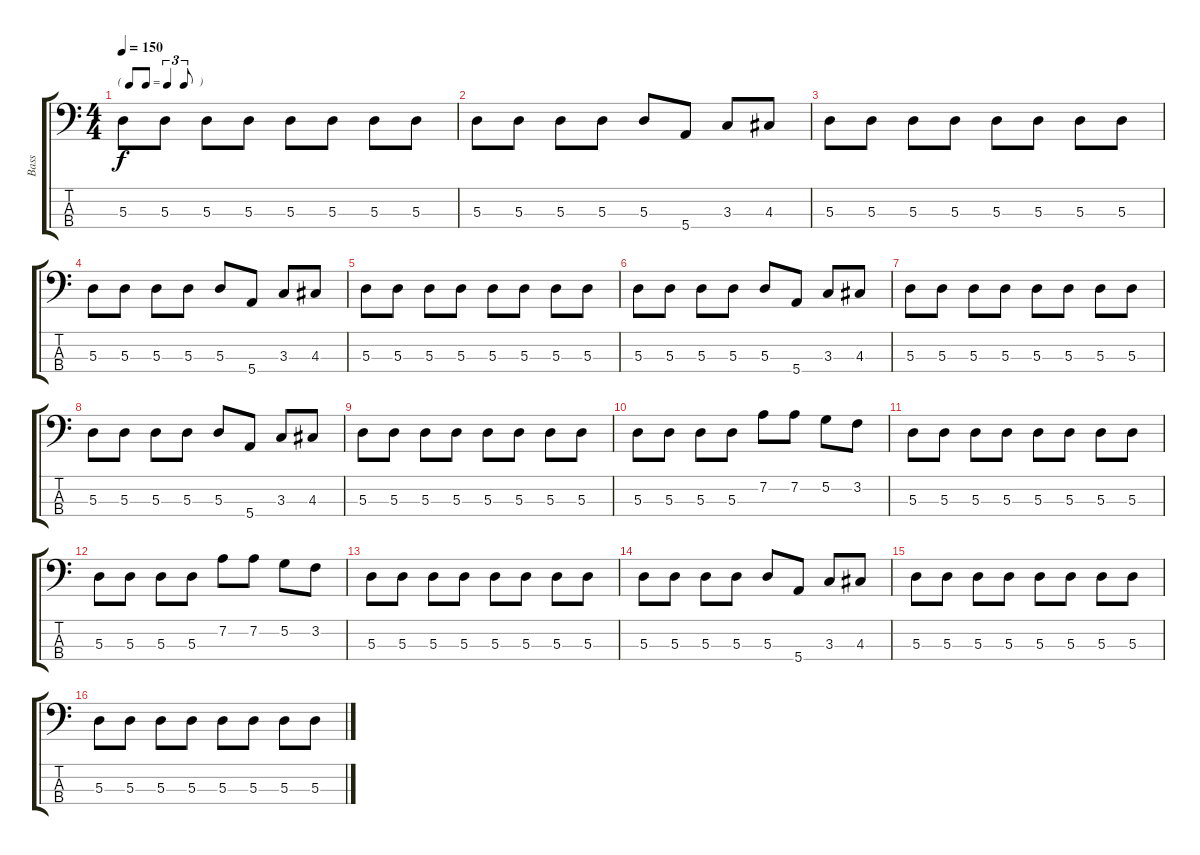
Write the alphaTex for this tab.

\track ("Bass" "Bass") {instrument electricbassfinger}
\staff {score tabs}
\tuning (G2 D2 A1 E1) {hide}
\ts (4 4)
\tf triplet8th
\tempo 150
\clef f4
\ks c
5.3.8{dy f} 5.3.8 5.3.8 5.3.8 5.3.8 5.3.8 5.3.8 5.3.8 |
5.3.8 5.3.8 5.3.8 5.3.8 5.3.8 5.4.8 3.3.8 4.3.8 |
5.3.8 5.3.8 5.3.8 5.3.8 5.3.8 5.3.8 5.3.8 5.3.8 |
5.3.8 5.3.8 5.3.8 5.3.8 5.3.8 5.4.8 3.3.8 4.3.8 |
5.3.8 5.3.8 5.3.8 5.3.8 5.3.8 5.3.8 5.3.8 5.3.8 |
5.3.8 5.3.8 5.3.8 5.3.8 5.3.8 5.4.8 3.3.8 4.3.8 |
5.3.8 5.3.8 5.3.8 5.3.8 5.3.8 5.3.8 5.3.8 5.3.8 |
5.3.8 5.3.8 5.3.8 5.3.8 5.3.8 5.4.8 3.3.8 4.3.8 |
5.3.8 5.3.8 5.3.8 5.3.8 5.3.8 5.3.8 5.3.8 5.3.8 |
5.3.8 5.3.8 5.3.8 5.3.8 7.2.8 7.2.8 5.2.8 3.2.8 |
5.3.8 5.3.8 5.3.8 5.3.8 5.3.8 5.3.8 5.3.8 5.3.8 |
5.3.8 5.3.8 5.3.8 5.3.8 7.2.8 7.2.8 5.2.8 3.2.8 |
5.3.8 5.3.8 5.3.8 5.3.8 5.3.8 5.3.8 5.3.8 5.3.8 |
5.3.8 5.3.8 5.3.8 5.3.8 5.3.8 5.4.8 3.3.8 4.3.8 |
5.3.8 5.3.8 5.3.8 5.3.8 5.3.8 5.3.8 5.3.8 5.3.8 |
5.3.8 5.3.8 5.3.8 5.3.8 5.3.8 5.3.8 5.3.8 5.3.8
